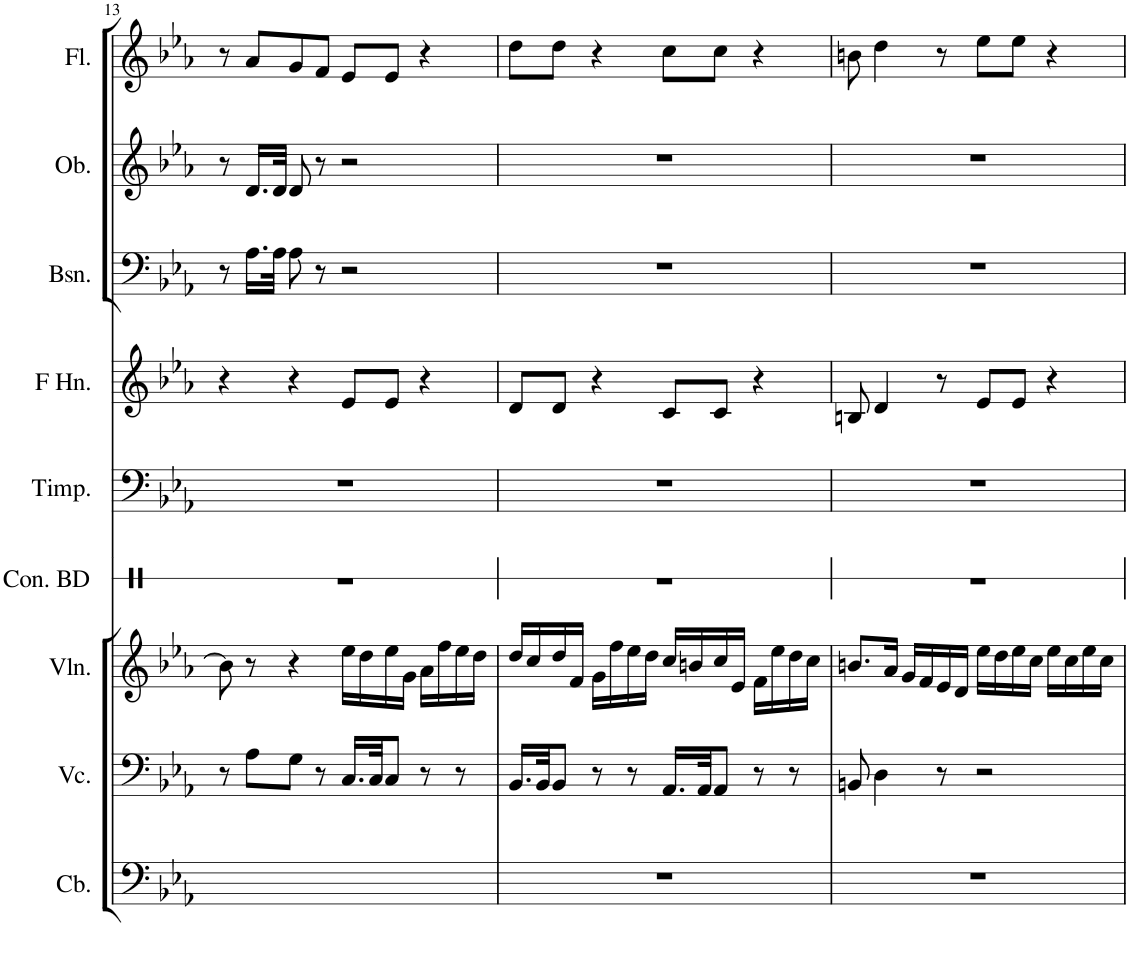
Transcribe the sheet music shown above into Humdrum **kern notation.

**kern	**kern	**kern	**kern	**kern	**kern	**kern	**kern	**kern
*part9	*part8	*part7	*part6	*part5	*part4	*part3	*part2	*part1
*staff9	*staff8	*staff7	*staff6	*staff5	*staff4	*staff3	*staff2	*staff1
*I"Contrabass	*I"Violoncello	*I"Violin	*I"Concert Bass Drum	*I"Timpani	*I"Horn in F	*I"Bassoon	*I"Oboe	*I"Flute
*I'Cb.	*I'Vc.	*I'Vln.	*I'Con. BD	*I'Timp.	*	*I'Bsn.	*I'Ob.	*I'Fl.
!!LO:PB:g=z
*clefF4	*clefF4	*clefG2	*clefX	*clefF4	*clefG2	*clefF4	*clefG2	*clefG2
*Trd7c12	*	*	*	*	*Trd4c7	*	*	*
*k[b-e-a-]	*k[b-e-a-]	*k[b-e-a-]	*k[]	*k[b-e-a-]	*k[b-e-a-]	*k[b-e-a-]	*k[b-e-a-]	*k[b-e-a-]
*M4/4	*M4/4	*M4/4	*M4/4	*M4/4	*M4/4	*M4/4	*M4/4	*M4/4
=13	=13	=13	=13	=13	=13	=13	=13	=13
1ryy	8r	8b\]	1r	1r	4r	8r	8r	8r
.	8A-\L	8r	.	.	.	16.A-\LL	16.d/LL	8a-/L
.	.	.	.	.	.	32A-\JJk	32d/JJk	.
.	8G\J	4r	.	.	4r	8A-\	8d/	8g/
.	8r	.	.	.	.	8r	8r	8f/J
.	16.C/LL	16ee-\LL	.	.	8e-/L	2r	2r	8e-/L
.	.	16dd\	.	.	.	.	.	.
.	32C/JK	.	.	.	.	.	.	.
.	8C/J	16ee-\	.	.	8e-/J	.	.	8e-/J
.	.	16g\JJ	.	.	.	.	.	.
.	8r	16a-\LL	.	.	4r	.	.	4r
.	.	16ff\	.	.	.	.	.	.
.	8r	16ee-\	.	.	.	.	.	.
.	.	16dd\JJ	.	.	.	.	.	.
=14	=14	=14	=14	=14	=14	=14	=14	=14
1r	16.BB-/LL	16dd/LL	1r	1r	8d/L	1r	1r	8dd\L
.	.	16cc/	.	.	.	.	.	.
.	32BB-/JK	.	.	.	.	.	.	.
.	8BB-/J	16dd/	.	.	8d/J	.	.	8dd\J
.	.	16f/JJ	.	.	.	.	.	.
.	8r	16g\LL	.	.	4r	.	.	4r
.	.	16ff\	.	.	.	.	.	.
.	8r	16ee-\	.	.	.	.	.	.
.	.	16dd\JJ	.	.	.	.	.	.
.	16.AA-/LL	16cc/LL	.	.	8c/L	.	.	8cc\L
.	.	16bn/	.	.	.	.	.	.
.	32AA-/JK	.	.	.	.	.	.	.
.	8AA-/J	16cc/	.	.	8c/J	.	.	8cc\J
.	.	16e-/JJ	.	.	.	.	.	.
.	8r	16f\LL	.	.	4r	.	.	4r
.	.	16ee-\	.	.	.	.	.	.
.	8r	16dd\	.	.	.	.	.	.
.	.	16cc\JJ	.	.	.	.	.	.
=15	=15	=15	=15	=15	=15	=15	=15	=15
1r	8BBn/	8.bn/L	1r	1r	8Bn/	1r	1r	8bn\
.	4D\	.	.	.	4d/	.	.	4dd\
.	.	16a-/Jk	.	.	.	.	.	.
.	.	16g/LL	.	.	.	.	.	.
.	.	16f/	.	.	.	.	.	.
.	8r	16e-/	.	.	8r	.	.	8r
.	.	16d/JJ	.	.	.	.	.	.
.	2r	16ee-\LL	.	.	8e-/L	.	.	8ee-\L
.	.	16dd\	.	.	.	.	.	.
.	.	16ee-\	.	.	8e-/J	.	.	8ee-\J
.	.	16cc\JJ	.	.	.	.	.	.
.	.	16ee-\LL	.	.	4r	.	.	4r
.	.	16cc\	.	.	.	.	.	.
.	.	16ee-\	.	.	.	.	.	.
.	.	16cc\JJ	.	.	.	.	.	.
=	=	=	=	=	=	=	=	=
*-	*-	*-	*-	*-	*-	*-	*-	*-
